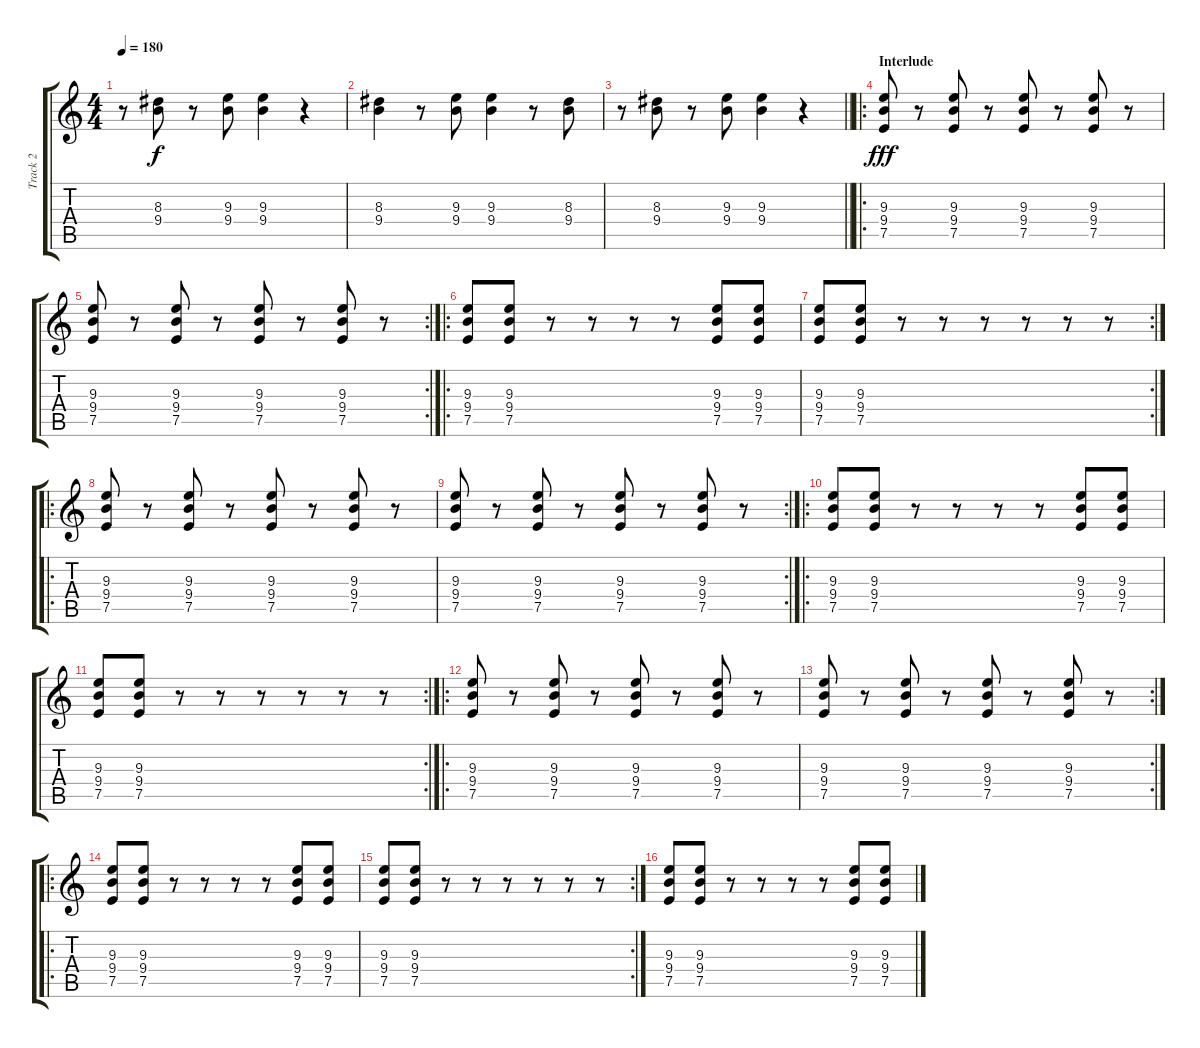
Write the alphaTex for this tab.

\track ("Track 2" "Track 2") {instrument overdrivenguitar}
\staff {score tabs}
\tuning (E4 B3 G3 D3 A2 E2) {hide}
\ts (4 4)
\tempo 180
\clef g2
\ks c
r.8{dy f} (8.3 9.4).8 r.8 (9.3 9.4).8 (9.3 9.4).4 r.4 |
(8.3 9.4).4 r.8 (9.3 9.4).8 (9.3 9.4).4 r.8 (8.3 9.4).8 |
\barLineRight lightlight
r.8 (8.3 9.4).8 r.8 (9.3 9.4).8 (9.3 9.4).4 r.4 |
\ro
\section ("" "Interlude")
(9.3 9.4 7.5).8{dy fff} r.8 (9.3 9.4 7.5).8 r.8 (9.3 9.4 7.5).8 r.8 (9.3 9.4 7.5).8 r.8 |
\rc 2
(9.3 9.4 7.5).8 r.8 (9.3 9.4 7.5).8 r.8 (9.3 9.4 7.5).8 r.8 (9.3 9.4 7.5).8 r.8 |
\ro
(9.3 9.4 7.5).8 (9.3 9.4 7.5).8 r.8 r.8 r.8 r.8 (9.3 9.4 7.5).8 (9.3 9.4 7.5).8 |
\rc 2
(9.3 9.4 7.5).8 (9.3 9.4 7.5).8 r.8 r.8 r.8 r.8 r.8 r.8 |
\ro
(9.3 9.4 7.5).8 r.8 (9.3 9.4 7.5).8 r.8 (9.3 9.4 7.5).8 r.8 (9.3 9.4 7.5).8 r.8 |
\rc 2
(9.3 9.4 7.5).8 r.8 (9.3 9.4 7.5).8 r.8 (9.3 9.4 7.5).8 r.8 (9.3 9.4 7.5).8 r.8 |
\ro
(9.3 9.4 7.5).8 (9.3 9.4 7.5).8 r.8 r.8 r.8 r.8 (9.3 9.4 7.5).8 (9.3 9.4 7.5).8 |
\rc 2
(9.3 9.4 7.5).8 (9.3 9.4 7.5).8 r.8 r.8 r.8 r.8 r.8 r.8 |
\ro
(9.3 9.4 7.5).8 r.8 (9.3 9.4 7.5).8 r.8 (9.3 9.4 7.5).8 r.8 (9.3 9.4 7.5).8 r.8 |
\rc 2
(9.3 9.4 7.5).8 r.8 (9.3 9.4 7.5).8 r.8 (9.3 9.4 7.5).8 r.8 (9.3 9.4 7.5).8 r.8 |
\ro
(9.3 9.4 7.5).8 (9.3 9.4 7.5).8 r.8 r.8 r.8 r.8 (9.3 9.4 7.5).8 (9.3 9.4 7.5).8 |
\rc 2
(9.3 9.4 7.5).8 (9.3 9.4 7.5).8 r.8 r.8 r.8 r.8 r.8 r.8 |
(9.3 9.4 7.5).8 (9.3 9.4 7.5).8 r.8 r.8 r.8 r.8 (9.3 9.4 7.5).8 (9.3 9.4 7.5).8
